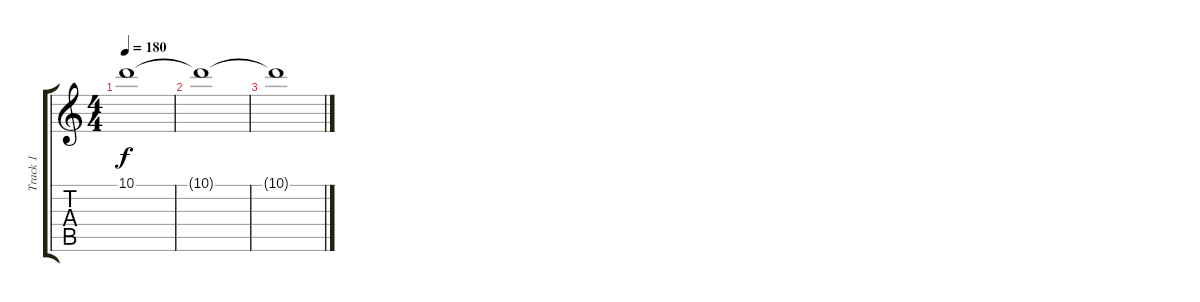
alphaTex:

\track ("Track 1" "Track 1") {instrument overdrivenguitar}
\staff {score tabs}
\tuning (E4 B3 G3 D3 A2 E2) {hide}
\ts (4 4)
\tempo 180
\clef g2
\ks c
10.1{t}.1{dy f} |
10.1{t}.1 |
10.1{t}.1
